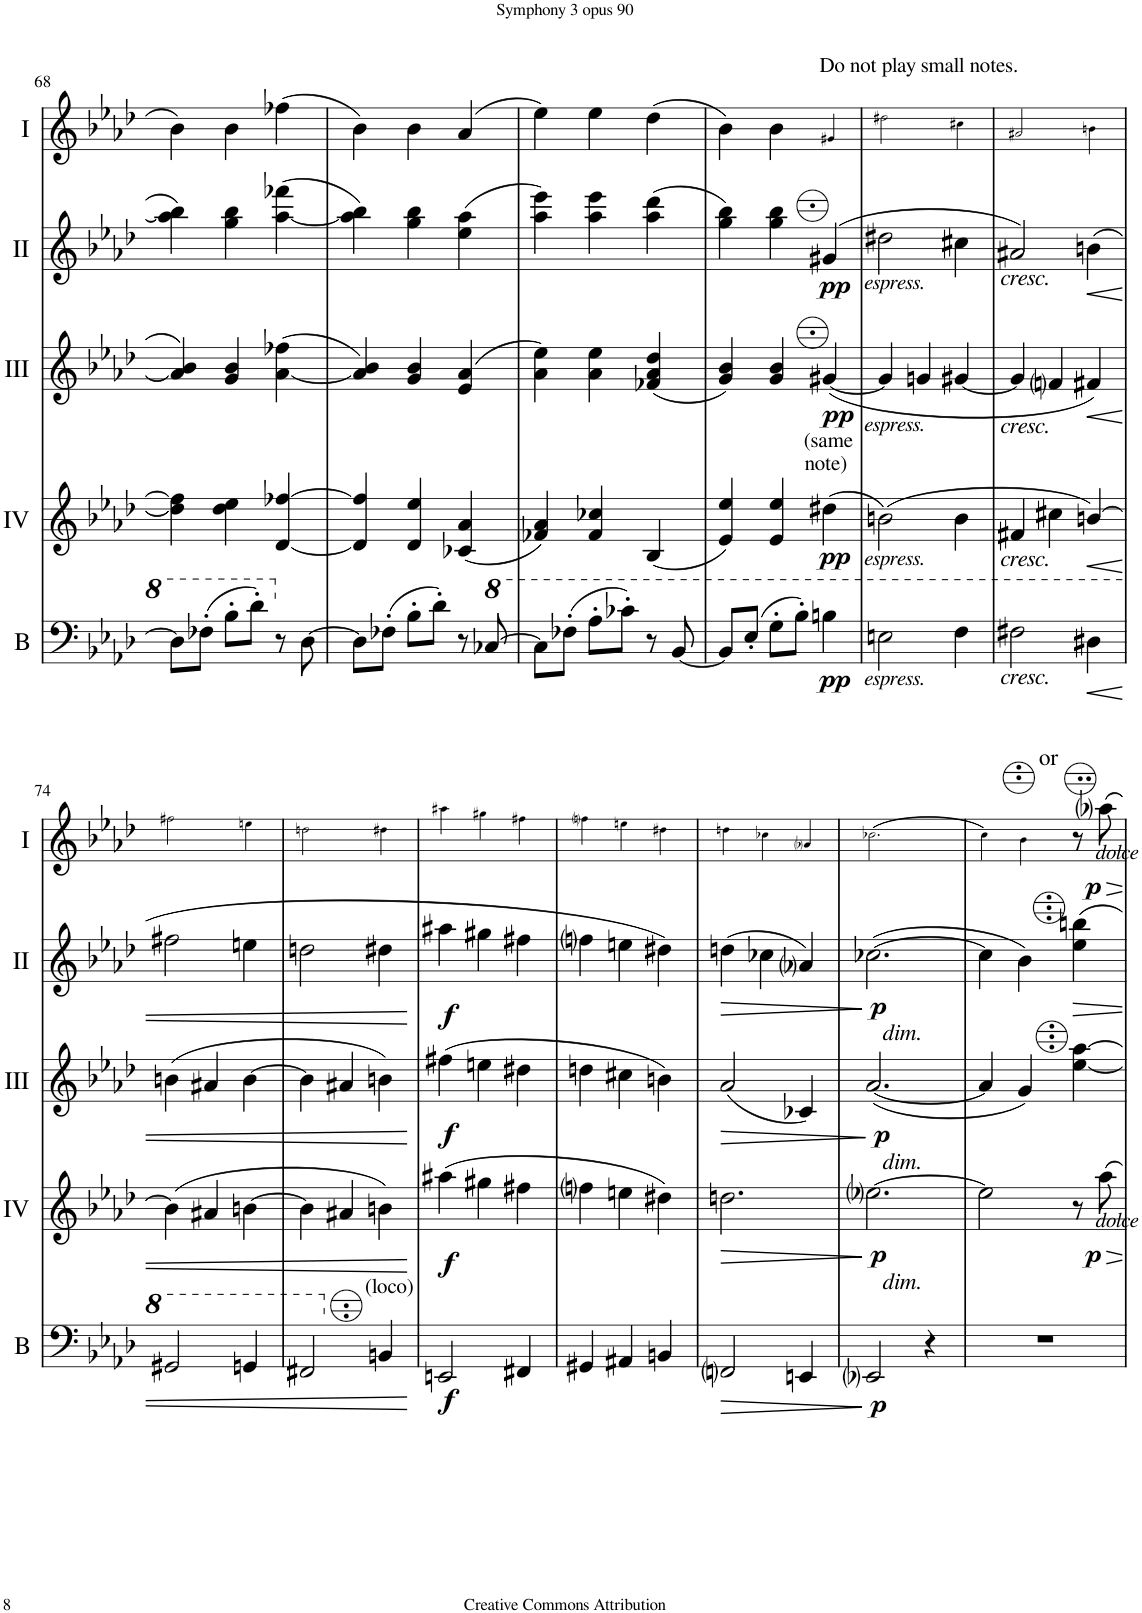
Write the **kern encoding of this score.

**kern	**dynam	**kern	**dynam	**kern	**dynam	**kern	**dynam	**kern	**dynam
*part5	*part5	*part4	*part4	*part3	*part3	*part2	*part2	*part1	*part1
*staff5	*staff5	*staff4	*staff4	*staff3	*staff3	*staff2	*staff2	*staff1	*staff1
*I"Bass	*	*I"Acc. 4	*	*I"Acc. 3	*	*I"Acc. 2	*	*I"Acc. 1	*
*I'B	*	*	*	*	*	*	*	*	*
!!LO:PB:g=z
*clefF4	*	*clefG2	*	*clefG2	*	*clefG2	*	*clefG2	*
*Trd7c12	*	*Trd7c12	*	*Trd7c12	*	*	*	*	*
*k[b-e-a-d-]	*	*k[b-e-a-d-]	*	*k[b-e-a-d-]	*	*k[b-e-a-d-]	*	*k[b-e-a-d-]	*
*M3/4	*	*M3/4	*	*M3/4	*	*M3/4	*	*M3/4	*
=68	=68	=68	=68	=68	=68	=68	=68	=68	=68
8d-\L]	.	4dd-\] 4ff-\]	.	4a-/] 4b-/	.	4aa-\] 4bb-\	.	4b-\	.
(8f-X'\J	.	.	.	.	.	.	.	.	.
8b-'\L	.	4dd-\ 4ee-\	.	4g/ 4b-/	.	4gg\ 4bb-\	.	4b-\	.
8dd-'\J)	.	.	.	.	.	.	.	.	.
8r	.	[4d-/ [4ff-X/	.	([4a-\ 4ff-X\	.	([4aa-\ 4fff-X\	.	(4ff-X\	.
[8D-\	.	.	.	.	.	.	.	.	.
=69	=69	=69	=69	=69	=69	=69	=69	=69	=69
8D-\L]	.	4d-/] 4ff-/]	.	4a-/] 4b-/)	.	4aa-\] 4bb-\)	.	4b-\)	.
(8F-X'\J	.	.	.	.	.	.	.	.	.
8B-'\L	.	4d-/ 4ee-/	.	4g/ 4b-/	.	4gg\ 4bb-\	.	4b-\	.
8d-'\J)	.	.	.	.	.	.	.	.	.
8r	.	(4c-X/ 4a-/	.	(4e-/ 4a-/	.	(4ee-\ 4aa-\	.	(4a-/	.
*8va	*	*	*	*	*	*	*	*	*
[8c-X/	.	.	.	.	.	.	.	.	.
=70	=70	=70	=70	=70	=70	=70	=70	=70	=70
8c-\L]	.	4f-X/ 4a-/)	.	4a-\ 4ee-\)	.	4aa-\ 4eee-\)	.	4ee-\)	.
(8f-X'\J	.	.	.	.	.	.	.	.	.
8a-'\L	.	4f-/ 4cc-X/	.	4a-\ 4ee-\	.	4aa-\ 4eee-\	.	4ee-\	.
8cc-X'\J)	.	.	.	.	.	.	.	.	.
8r	.	(4B-/	.	(4f-X/ 4a-/ 4dd-/	.	(4aa-\ 4ddd-\	.	(4dd-\	.
[8B-/	.	.	.	.	.	.	.	.	.
=71	=71	=71	=71	=71	=71	=71	=71	=71	=71
8B-/L]	.	4e-/ 4ee-/)	.	4g/ 4b-/)	.	4gg\ 4bb-\)	.	4b-\)	.
(8e-'/J	.	.	.	.	.	.	.	.	.
8g'\L	.	4e-/ 4ee-/	.	4g/ 4b-/	.	4gg\ 4bb-\	.	4b-\	.
8b-'\J)	.	.	.	.	.	.	.	.	.
!	!	!	!	!	!	!	!	!LO:TX:a:t=Do not play small notes.	!
!	!	!LO:TX:a:t=(same	!	!	!	!	!	!	!
!	!	!LO:TX:a:t=note)	!	!	!	!	!	!	!
!	!LO:DY:b	!	!LO:DY:b	!	!LO:DY:b	!	!LO:DY:b	!	!
4bn\	pp	(4dd#X\	pp	([4g#X/	pp	(4g#X/	pp	4g#X!/	.
=72	=72	=72	=72	=72	=72	=72	=72	=72	=72
!	!	!	!	!	!	!LO:TX:b:i:t=espress.	!	!	!
!	!	!	!	!LO:TX:b:i:t=espress.	!	!	!	!	!
!	!	!LO:TX:b:i:t=espress.	!	!	!	!	!	!	!
!LO:TX:b:i:t=espress.	!	!	!	!	!	!	!	!	!
2en\	.	(2bn\)	.	4g#/]	.	2dd#X\	.	2dd#X!\	.
.	.	.	.	4gn/	.	.	.	.	.
4f\	.	4b\	.	[4g#X/	.	4cc#X\	.	4cc#X!\	.
=73	=73	=73	=73	=73	=73	=73	=73	=73	=73
!	!	!	!	!	!	!LO:TX:b:i:t=cresc.	!	!	!
!	!	!	!	!LO:TX:b:i:t=cresc.	!	!	!	!	!
!	!	!LO:TX:b:i:t=cresc.	!	!	!	!	!	!	!
!LO:TX:b:i:t=cresc.	!	!	!	!	!	!	!	!	!
2f#X\	.	4f#X/	.	4g#/]	.	2a#X/)	.	2a#X!/	.
.	.	4cc#X\	.	4fni/	.	.	.	.	.
!	!LO:HP:b	!	!LO:HP:b	!	!LO:HP:b	!	!LO:HP:b	!	!
4d#X\	<	[4bn/)	<	4f#X/)	<	(4bn\	<	4bn!\	.
!!LO:LB:g=z
=74	=74	=74	=74	=74	=74	=74	=74	=74	=74
2G#X/	.	(4b\]	.	(4bn\	.	2ff#X\	.	2ff#X!\	.
.	.	4a#X/	.	4a#X/	.	.	.	.	.
4Gn/	.	[4bn\	.	[4b\	.	4een\	.	4een!\	.
=75	=75	=75	=75	=75	=75	=75	=75	=75	=75
2F#X/	.	4b\]	.	4b\]	.	2ddn\	.	2ddn!\	.
.	.	4a#X/	.	4a#X/	.	.	.	.	.
*X8va	*	*	*	*	*	*	*	*	*
!LO:TX:a:t=(loco)	!	!	!	!	!	!	!	!	!
4BBn/	.	4bn\)	.	4bn\)	.	4dd#X\	.	4dd#X!\	.
.	[	.	[	.	[	.	[	.	.
=76	=76	=76	=76	=76	=76	=76	=76	=76	=76
!	!LO:DY:b	!	!LO:DY:b	!	!LO:DY:b	!	!LO:DY:b	!	!
2EEn/	f	(4aa#X\	f	(4ff#X\	f	4aa#X\	f	4aa#X!\	.
.	.	4gg#X\	.	4een\	.	4gg#X\	.	4gg#X!\	.
4FF#X/	.	4ff#X\	.	4dd#X\	.	4ff#X\	.	4ff#X!\	.
=77	=77	=77	=77	=77	=77	=77	=77	=77	=77
4GG#X/	.	4ffni\	.	4ddn\	.	4ffni\	.	4ffni!\	.
4AA#X/	.	4een\	.	4cc#X\	.	4een\	.	4een!\	.
4BBn/	.	4dd#X\)	.	4bn\)	.	4dd#X\)	.	4dd#X!\	.
=78	=78	=78	=78	=78	=78	=78	=78	=78	=78
!	!LO:HP:b	!	!LO:HP:b	!	!LO:HP:b	!	!LO:HP:b	!	!
2FFni/	>	2.ddn\	>	(2a-/	>	(4ddn\	>	4ddn!\	.
.	.	.	.	.	.	4cc-X\	.	4cc-X!\	.
4EEn/	.	.	.	4c-X/)	.	4a-i/)	.	4a-i!/	.
.	]	.	]	.	]	.	]	.	.
=79	=79	=79	=79	=79	=79	=79	=79	=79	=79
!	!	!	!	!	!	!LO:TX:b:i:t=dim.	!	!	!
!	!	!	!	!LO:TX:b:i:t=dim.	!	!	!	!	!
!	!	!LO:TX:b:i:t=dim.	!	!	!	!	!	!	!
!	!LO:DY:b	!	!LO:DY:b	!	!LO:DY:b	!	!LO:DY:b	!	!
2EE-i/	p	[2.ee-i\	p	([2.a-/	p	([2.cc-X\	p	[2.cc-X!\	.
4r	.	.	.	.	.	.	.	.	.
=80	=80	=80	=80	=80	=80	=80	=80	=80	=80
2.r	.	2ee-\]	.	4a-/]	.	4cc-\]	.	4cc-!\]	.
.	.	.	.	4g/)	.	4b-\)	.	4b-!\	.
.	.	8r	.	[4ee-\ [4aa-\	.	4ee-\ 4bbn\	.	8r	.
!	!	!	!	!	!	!	!	!LO:TX:a:i:t=dolce	!
!	!	!	!	!	!	!	!	!LO:TX:a:t=or	!
!	!	!LO:TX:a:i:t=dolce	!	!	!	!	!	!	!
!	!	!	!LO:DY:b	!	!	!	!	!	!LO:DY:b
.	.	8aa-\	p	.	.	.	.	8aa-i\	p
=	=	=	=	=	=	=	=	=	=
*-	*-	*-	*-	*-	*-	*-	*-	*-	*-
